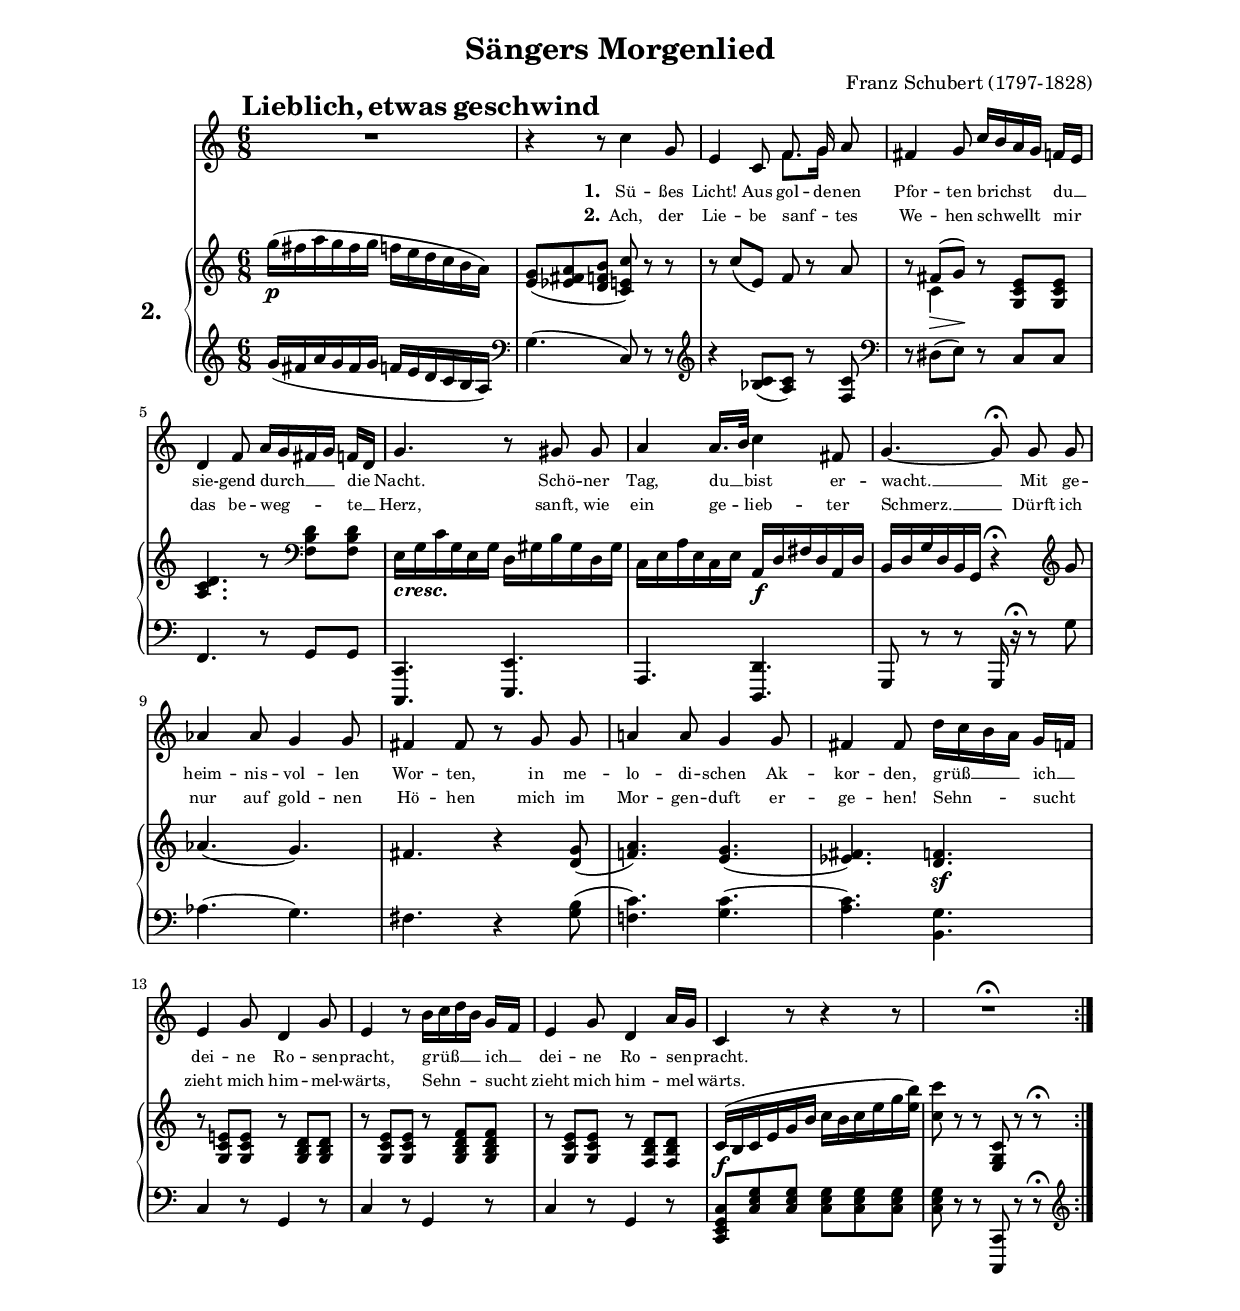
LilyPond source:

\header {
    title = "Sängers Morgenlied"
    composer = "Franz Schubert (1797-1828)"
    date = "27. Februar 1815"
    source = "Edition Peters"
    editor = "Paul Losse"
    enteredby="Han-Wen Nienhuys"
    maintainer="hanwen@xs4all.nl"

    texidoc = "The source is a rather tightly set Peters in Edition is
    a heavy font. The Peters edition (4622c) was `herausgegeben' by
    Paul Losse, whose name also appears on a 1956 edition of some
    other music. Strictly speaking, his edititorial enhancements will
    not be in the PD - but I am assuming there are no notable ones in
    this small piece.

    The original compresses the entire music onto a single page, in 4
    systems.  Lily does so too if you tune down spacing-increment, but
    chooses line breaks differently.

    Further manual tweaks: the slur in measure 12 has been flattened
manually. The beam in measure 3, left-hand, technically is wrong, but
has been added following the original. The crescendo in measure 4 has
been lowered

"

}

\version "2.7.32"
manuscriptBreak = { \break }



#(set-global-staff-size (/ (* 5.8 72.27) 25.4))

\paper  {
%#(set-global-staff-size (* 5.8 mm))
    line-width = #(* mm 160)
    indent = 8\mm
    interscoreline = 2.\mm
    between-system-space = 15\mm
    ragged-bottom = ##t 
    }

modernAccidentals = {
  \set Staff.extraNatural =  ##f
  \set Staff.autoAccidentals =  #'(Staff (same-octave . 1) (any-octave . 0))
  \set Staff.autoCautionaries =  #'()  
}


melody =    \relative c'' \repeat volta 2 \context Voice = "singer" {
    \time 6/8
    \autoBeamOff
    s1*0^\markup { \bold \large\bigger\bigger { \hspace #-3.0 Lieblich, etwas geschwind } }
  R2.
  r4 r8 c4 g8 |
  e4 c8
    <<
	\new Voice { \stemUp f8. g16 }
	{ \stemDown f8.[ g16] } >> \stemNeutral a8 |
  fis4  g8 c16[ b a g] f[ e] |
  d4 f8 a16[ g fis g] f[ d] |
  g4. r8 gis gis |
  a4 a16.[ b32] c4 fis,8 |
  g4.~ g8-\fermata g8 g |
  as4 as8 g4 g8 |
  fis4 fis8 r8 g g  |
  a!4 a8 g4 g8 |
  fis4 fis8 d'16[ c b a] g[ f] |
  e4 g8 d4 g8 e4 r8 b'16[ c d b] g[ f] |
  e4 g8 d4 a'16[ g] |
  c,4 r8 r4 r8 |

    % TODO : make \fermata work. 
  R2.^\fermataMarkup 
}


ignoreMelisma =	\set ignoreMelismata = ##t
ignoreMelismaOff = \unset ignoreMelismata 


firstVerse = \lyricmode {
    \set stanza = "1."
    
    Sü -- ßes Licht! Aus
    \ignoreMelisma
    gol --
    \ignoreMelismaOff

    de -- nen  Pfor -- ten brichst du __ \manuscriptBreak | 
    sie -- gend durch __ die Nacht. Schö -- ner Tag, du __ bist er -- wacht. __ Mit ge -- |
    \manuscriptBreak
    heim -- nis -- vol -- len Wor -- ten, in me -- lo -- di -- schen Ak -- kor -- den, grüß __ ich __ \manuscriptBreak |
    dei -- ne Ro -- sen -- pracht, grüß __ ich __ dei -- ne Ro -- sen -- pracht. 
    }

secondVerse = \lyricmode {
    \set stanza = "2."
    Ach, der Lie -- be sanf
    -- tes We -- hen schwellt mir |
    das be -- weg -- te __ Herz, sanft, wie ein ge -- lieb -- ter Schmerz. __ Dürft ich | 
    nur auf gold -- nen Hö -- hen mich im Mor -- gen -- duft er -- ge -- hen! Sehn -- sucht |
    zieht mich him -- mel -- wärts, Sehn -- sucht zieht mich him -- mel -- wärts.
    }

pianoRH =  \relative c''' \repeat volta 2 {
    #(set-accidental-style 'modern)
    g16(_\p fis a g fis g f e d c b a ) | 
    <g e>8( <es fis a> <d f b> <c e c'>) r8 r | 
    r8 c'( e,) f r a |
    \once \override DynamicLineSpanner   #'padding =#3
    r8 << { s8 s8 }  << { fis(\> g)\!
			    } \\ { c,4 } >> >> r8 <e c g> <e c g> |
    <d c a>4. r8 \clef bass  <d b f> <d b f> |
    e,16_" "_\markup { \bold\italic cresc. } g c g e g d gis b gis d gis |
    c, e a e c e a,-\f d fis d a d |
    b d g  d b g r4\fermata \clef treble g''8 |
    as4.( g 4.) | fis4. r4 <d g>8 ( |
    <f a>4.) <e g>4.( <es fis> ) <d f>\sf |
    r8 <e c g> <e c g> r <d b g > <d b g> |
    r <e c g> <e c g> r <f d b g> <f d b g> |
    r <e c g> <e c g> r <d b f> <d b f> |
    c16(_\f b c e g b c b c e g <e b'>) |
    <c c'>8 r r <c, g e>8 r r\fermata |  
}

pianoLH =  \relative c'' \repeat volta 2 {
    #(set-accidental-style 'modern)
    g16( fis a g fis g f e d c b a) | 
    \clef bass g4.( c,8) r r
    \clef treble r4 <bes' c>8([ <a c>)] r <f c'> |
    \clef bass r8 dis( e) r c c |
    f,4. r8 g g |
    <c, c,>4. <e e,>4. |
    a,4. <d d,>4. |
    g,8 r r g16 r16\fermata r8 g''8 |
    as4.( g ) |
    fis r4 <g b>8( |
    <f c'>4.)

    \once \override Slur  #'height-limit = #1.0

    <g c>4.( | <a c>4.) <g b,> |
    c,4 r8 g4 r8 |
    c4 r8 g4 r8 |
    c4 r8 g4 r8 |
    <c g e c>8 <c e g> <c e g>     <c e g> <c e g> <c e g> |
    <c e g> r r <c, c,>8 r r\fermata \clef treble
    }

\book {
    \score {
	<< \time 6/8
	   \new Staff <<
	       \context Staff #(set-accidental-style 'modern)
	       \melody >>
	   \lyricsto "singer" \new Lyrics \firstVerse
	   \lyricsto "singer" \new Lyrics \secondVerse
	   \new PianoStaff << 
	       \set PianoStaff.instrument = \markup {
		   \bold
		   \bigger\bigger\bigger\bigger \huge "2.  " }
	       \new Staff \pianoRH
	       \new Staff \pianoLH
	   >> 
       >>

	\layout {
	    \context {
		\Lyrics
		\override VerticalAxisGroup #'minimum-Y-extent = #'(-0.5 . 2.5)
		\override LyricText #'font-size = #-1
	    }
	    \context {
		\Score
		\override Beam #'thickness = #0.55
		\override SpacingSpanner #'spacing-increment = #1.0
		\override Slur #'height-limit = #1.5
	    }
	    \context {
		\PianoStaff
		\override VerticalAlignment #'forced-distance = #10
	    }
	}
	\midi {
	    \tempo 4 = 70
	}
    }
}

